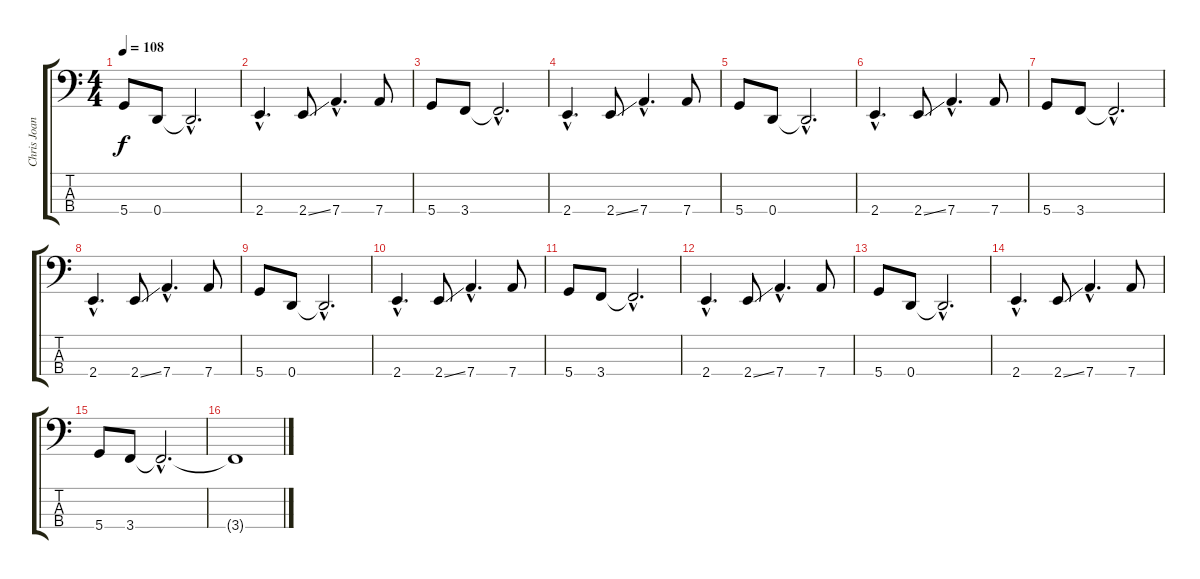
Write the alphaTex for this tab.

\track ("Chris Joannou (Basse)" "Chris Joan") {instrument electricbassfinger}
\staff {score tabs}
\tuning (G2 D2 A1 D1) {hide}
\ts (4 4)
\tempo 108
\clef f4
\ks c
5.4.8{dy f} 0.4.8 0.4{hac t}.2{d} |
2.4{hac}.4{d} 2.4{ss}.8 7.4{hac}.4{d} 7.4.8 |
5.4.8 3.4.8 3.4{hac t}.2{d} |
2.4{hac}.4{d} 2.4{ss}.8 7.4{hac}.4{d} 7.4.8 |
5.4.8 0.4.8 0.4{hac t}.2{d} |
2.4{hac}.4{d} 2.4{ss}.8 7.4{hac}.4{d} 7.4.8 |
5.4.8 3.4.8 3.4{hac t}.2{d} |
2.4{hac}.4{d} 2.4{ss}.8 7.4{hac}.4{d} 7.4.8 |
5.4.8 0.4.8 0.4{hac t}.2{d} |
2.4{hac}.4{d} 2.4{ss}.8 7.4{hac}.4{d} 7.4.8 |
5.4.8 3.4.8 3.4{hac t}.2{d} |
2.4{hac}.4{d} 2.4{ss}.8 7.4{hac}.4{d} 7.4.8 |
5.4.8 0.4.8 0.4{hac t}.2{d} |
2.4{hac}.4{d} 2.4{ss}.8 7.4{hac}.4{d} 7.4.8 |
5.4.8 3.4.8 3.4{hac t}.2{d} |
3.4{t}.1
